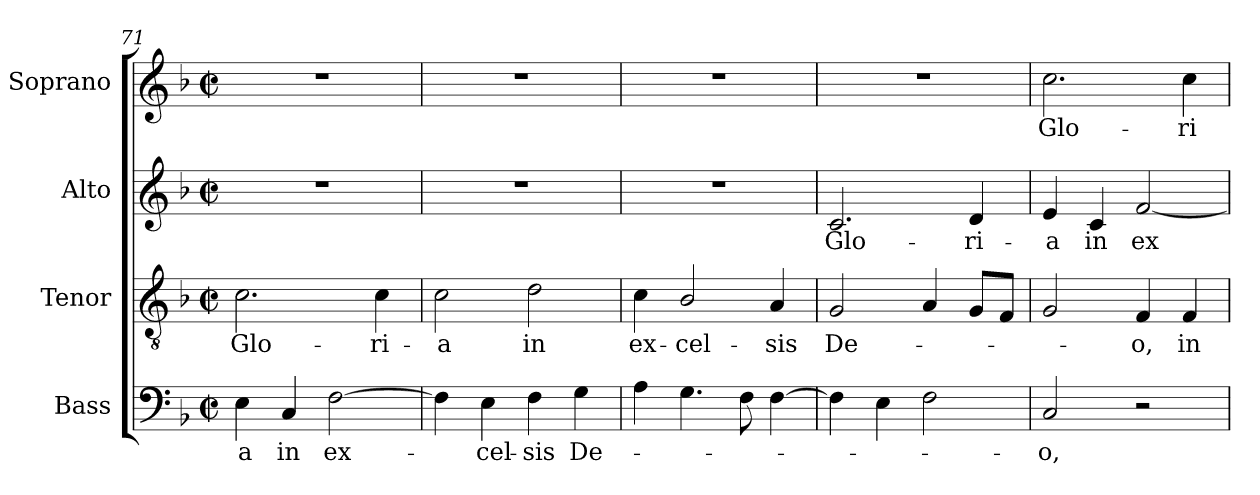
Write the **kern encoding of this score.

**kern	**text	**kern	**text	**kern	**text	**kern	**text
*part4	*part4	*part3	*part3	*part2	*part2	*part1	*part1
*staff4	*staff4	*staff3	*staff3	*staff2	*staff2	*staff1	*staff1
*I"Bass	*	*I"Tenor	*	*I"Alto	*	*I"Soprano	*
*I'B.	*	*I'T.	*	*I'A.	*	*I'S.	*
*clefF4	*	*clefGv2	*	*clefG2	*	*clefG2	*
*	*	*ITrd7c12	*	*	*	*	*
*k[b-]	*	*k[b-]	*	*k[b-]	*	*k[b-]	*
*F:	*	*F:	*	*F:	*	*F:	*
*M2/2	*	*M2/2	*	*M2/2	*	*M2/2	*
*met(c|)	*	*met(c|)	*	*met(c|)	*	*met(c|)	*
=71	=71	=71	=71	=71	=71	=71	=71
!	!LO:LY:b:color=#000000	!	!	!	!	!	!
!	!	!	!LO:LY:b:color=#000000	!	!	!	!
4Ei\	-a	2.Ci\	Glo-	1r	.	1r	.
!	!LO:LY:b:color=#000000	!	!	!	!	!	!
4Ci/	in	.	.	.	.	.	.
!	!LO:LY:b:color=#000000	!	!	!	!	!	!
[2Fi\	ex-	.	.	.	.	.	.
!	!	!	!LO:LY:b:color=#000000	!	!	!	!
.	.	4Ci\	-ri-	.	.	.	.
=72	=72	=72	=72	=72	=72	=72	=72
!	!	!	!LO:LY:b:color=#000000	!	!	!	!
4Fi\]	.	2Ci\	-a	1r	.	1r	.
!	!LO:LY:b:color=#000000	!	!	!	!	!	!
4Ei\	-cel-	.	.	.	.	.	.
!	!LO:LY:b:color=#000000	!	!	!	!	!	!
!	!	!	!LO:LY:b:color=#000000	!	!	!	!
4Fi\	-sis	2Di\	in	.	.	.	.
!	!LO:LY:b:color=#000000	!	!	!	!	!	!
4Gi\	De-	.	.	.	.	.	.
=73	=73	=73	=73	=73	=73	=73	=73
!	!	!	!LO:LY:b:color=#000000	!	!	!	!
4Ai\	.	4Ci\	ex-	1r	.	1r	.
!	!	!	!LO:LY:b:color=#000000	!	!	!	!
4.Gi\	.	2BB-i/	-cel-	.	.	.	.
8Fi\	.	.	.	.	.	.	.
!	!	!	!LO:LY:b:color=#000000	!	!	!	!
[4Fi\	.	4AAi/	-sis	.	.	.	.
=74	=74	=74	=74	=74	=74	=74	=74
!	!	!	!LO:LY:b:color=#000000	!	!	!	!
!	!	!	!	!	!LO:LY:b:color=#000000	!	!
4Fi\]	.	2GGi/	De-	2.ci/	Glo-	1r	.
4Ei\	.	.	.	.	.	.	.
2Fi\	.	4AAi/	.	.	.	.	.
!	!	!	!	!	!LO:LY:b:color=#000000	!	!
.	.	8GGi/L	.	4di/	-ri-	.	.
.	.	8FFi/J	.	.	.	.	.
!!LO:PB:g=z
=75	=75	=75	=75	=75	=75	=75	=75
!	!LO:LY:b:color=#000000	!	!	!	!	!	!
!	!	!	!	!	!LO:LY:b:color=#000000	!	!
!	!	!	!	!	!	!	!LO:LY:b:color=#000000
2Ci/	-o,	2GGi/	.	4ei/	-a	2.cci\	Glo-
!	!	!	!	!	!LO:LY:b:color=#000000	!	!
.	.	.	.	4ci/	in	.	.
!	!	!	!LO:LY:b:color=#000000	!	!	!	!
!	!	!	!	!	!LO:LY:b:color=#000000	!	!
2r	.	4FFi/	-o,	[2fi/	ex-	.	.
!	!	!	!LO:LY:b:color=#000000	!	!	!	!
!	!	!	!	!	!	!	!LO:LY:b:color=#000000
.	.	4FFi/	in	.	.	4cci\	-ri-
=	=	=	=	=	=	=	=
*-	*-	*-	*-	*-	*-	*-	*-
